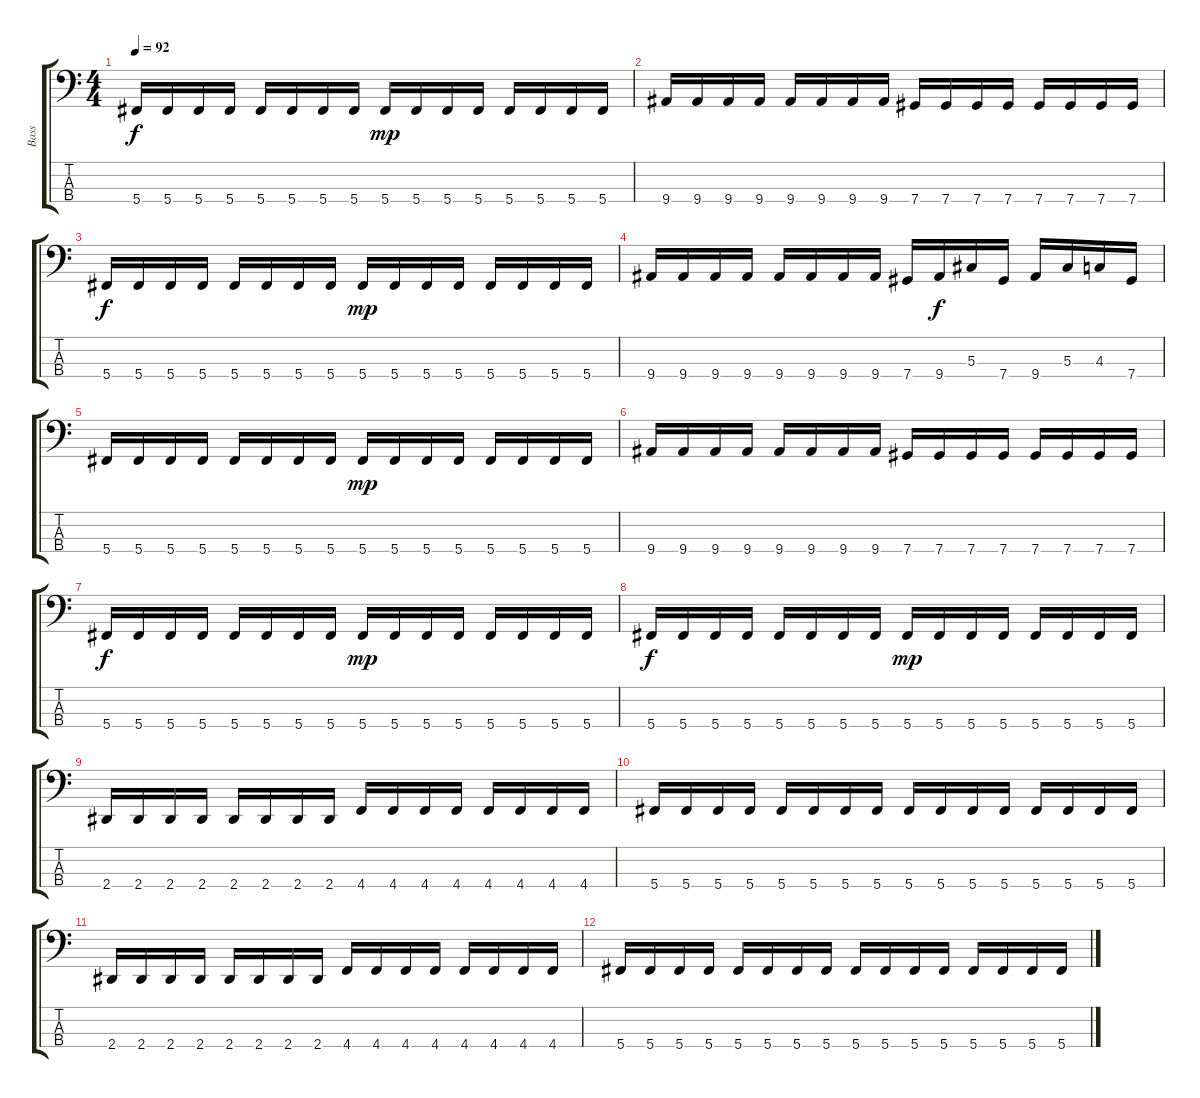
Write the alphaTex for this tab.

\track ("Bass" "Bass") {instrument synthbass2}
\staff {score tabs}
\tuning (Gb2 Db2 Ab1 Db1) {hide}
\ts (4 4)
\tempo 92
\clef f4
\ks c
5.4.16{dy f} 5.4.16 5.4.16 5.4.16 5.4.16 5.4.16 5.4.16 5.4.16 5.4.16{dy mp} 5.4.16 5.4.16 5.4.16 5.4.16 5.4.16 5.4.16 5.4.16 |
9.4.16 9.4.16 9.4.16 9.4.16 9.4.16 9.4.16 9.4.16 9.4.16 7.4.16 7.4.16 7.4.16 7.4.16 7.4.16 7.4.16 7.4.16 7.4.16 |
5.4.16{dy f} 5.4.16 5.4.16 5.4.16 5.4.16 5.4.16 5.4.16 5.4.16 5.4.16{dy mp} 5.4.16 5.4.16 5.4.16 5.4.16 5.4.16 5.4.16 5.4.16 |
9.4.16 9.4.16 9.4.16 9.4.16 9.4.16 9.4.16 9.4.16 9.4.16 7.4.16 9.4.16{dy f} 5.3.16 7.4.16 9.4.16 5.3.16 4.3.16 7.4.16 |
5.4.16 5.4.16 5.4.16 5.4.16 5.4.16 5.4.16 5.4.16 5.4.16 5.4.16{dy mp} 5.4.16 5.4.16 5.4.16 5.4.16 5.4.16 5.4.16 5.4.16 |
9.4.16 9.4.16 9.4.16 9.4.16 9.4.16 9.4.16 9.4.16 9.4.16 7.4.16 7.4.16 7.4.16 7.4.16 7.4.16 7.4.16 7.4.16 7.4.16 |
5.4.16{dy f} 5.4.16 5.4.16 5.4.16 5.4.16 5.4.16 5.4.16 5.4.16 5.4.16{dy mp} 5.4.16 5.4.16 5.4.16 5.4.16 5.4.16 5.4.16 5.4.16 |
5.4.16{dy f} 5.4.16 5.4.16 5.4.16 5.4.16 5.4.16 5.4.16 5.4.16 5.4.16{dy mp} 5.4.16 5.4.16 5.4.16 5.4.16 5.4.16 5.4.16 5.4.16 |
2.4.16 2.4.16 2.4.16 2.4.16 2.4.16 2.4.16 2.4.16 2.4.16 4.4.16 4.4.16 4.4.16 4.4.16 4.4.16 4.4.16 4.4.16 4.4.16 |
5.4.16 5.4.16 5.4.16 5.4.16 5.4.16 5.4.16 5.4.16 5.4.16 5.4.16 5.4.16 5.4.16 5.4.16 5.4.16 5.4.16 5.4.16 5.4.16 |
2.4.16 2.4.16 2.4.16 2.4.16 2.4.16 2.4.16 2.4.16 2.4.16 4.4.16 4.4.16 4.4.16 4.4.16 4.4.16 4.4.16 4.4.16 4.4.16 |
5.4.16 5.4.16 5.4.16 5.4.16 5.4.16 5.4.16 5.4.16 5.4.16 5.4.16 5.4.16 5.4.16 5.4.16 5.4.16 5.4.16 5.4.16 5.4.16
